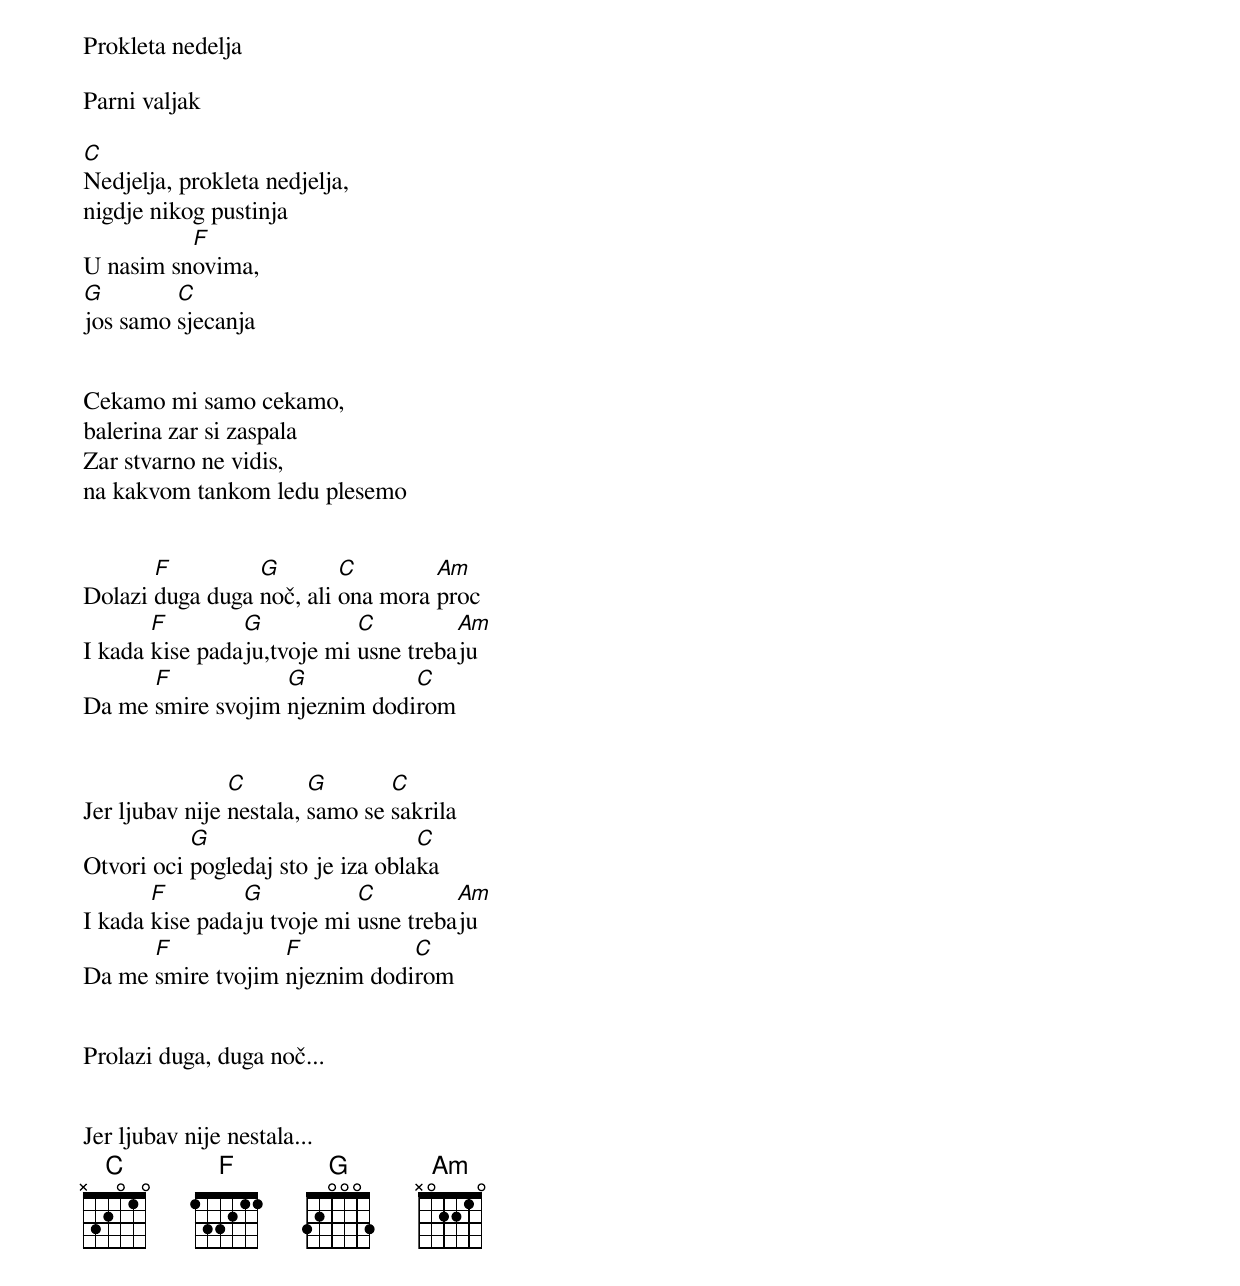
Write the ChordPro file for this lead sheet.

Prokleta nedelja

Parni valjak

[C]Nedjelja, prokleta nedjelja,
nigdje nikog pustinja
U nasim sn[F]ovima,
[G]jos samo [C]sjecanja


Cekamo mi samo cekamo,
balerina zar si zaspala
Zar stvarno ne vidis,
na kakvom tankom ledu plesemo


Dolazi [F]duga duga [G]noč, ali [C]ona mora [Am]proc
I kada [F]kise pada[G]ju,tvoje mi [C]usne treba[Am]ju
Da me [F]smire svojim [G]njeznim dodi[C]rom


Jer ljubav nije [C]nestala, [G]samo se [C]sakrila
Otvori oci [G]pogledaj sto je iza obla[C]ka
I kada [F]kise pada[G]ju tvoje mi [C]usne treba[Am]ju
Da me [F]smire tvojim [F]njeznim dodi[C]rom


Prolazi duga, duga noč...


Jer ljubav nije nestala...
